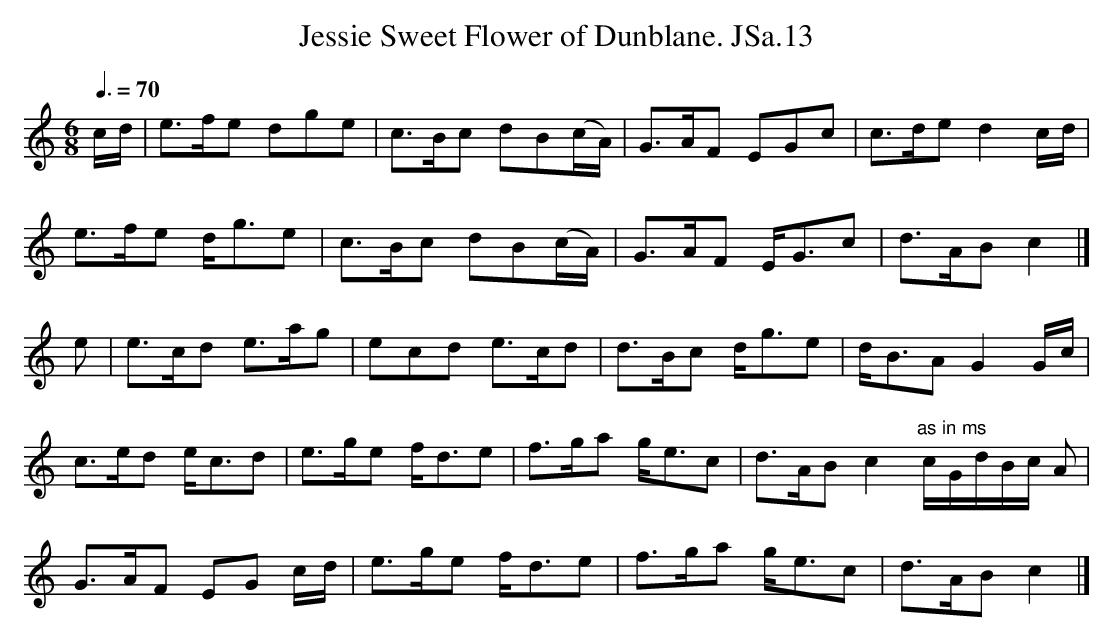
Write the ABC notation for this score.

X:1
T:Jessie Sweet Flower of Dunblane. JSa.13
M:6/8
L:1/8
Q:3/8=70
K:C
c/d/|e>fe dge|c>Bc dB(c/A/)|G>AF EGc|c>de d2c/d/|!
e>fe d<ge|c>Bc dB(c/A/)|G>AF E<Gc|d>AB c2|]!
e|e>cd e>ag|ecd e>cd|d>Bc d<ge|d<BAG2G/c/|!
c>ed e<cd|e>ge f<de|f>ga g<ec|d>AB c2 "as in ms"c/G/d/B/c/ A|!
G>AF EG c/d/|e>ge f<de|f>ga g<ec|d>ABc2|]
